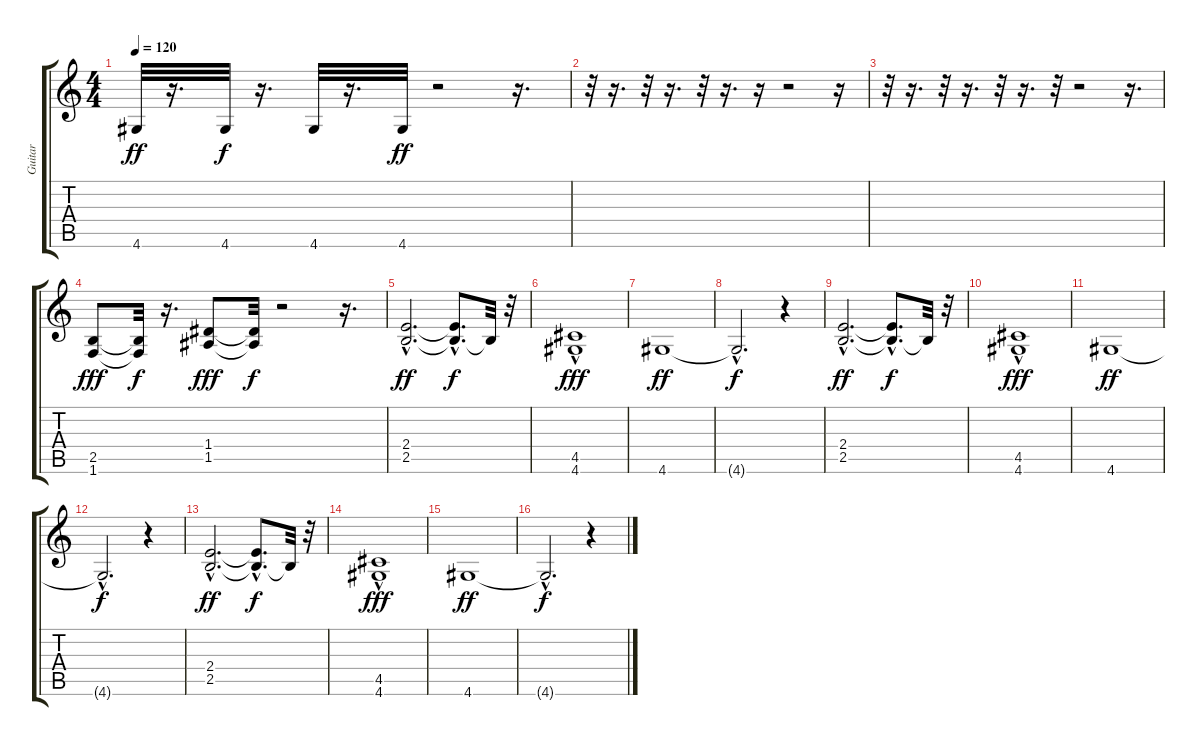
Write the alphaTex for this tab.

\track ("Guitar" "Guitar") {instrument distortionguitar}
\staff {score tabs}
\tuning (E4 B3 G3 D3 A2 E2) {hide}
\ts (4 4)
\tempo 120
\clef g2
\ks c
4.6.32{dy ff} r.16{d} 4.6.32{dy f} r.16{d} 4.6.32 r.16{d} 4.6.32{dy ff} r.2 r.16{d} |
r.32 r.16{d} r.32 r.16{d} r.32 r.16{d} r.16 r.2 r.16 |
r.32 r.16{d} r.32 r.16{d} r.32 r.16{d} r.32 r.2 r.16{d} |
(2.5 1.6).8{dy fff} (2.5{t} 1.6{t}).32{dy f} r.16{d} (1.4 1.5).8{dy fff} (1.4{t} 1.5{t}).32{dy f} r.2 r.16{d} |
(2.4{hac} 2.5{hac}).2{d dy ff} (2.4{hac t} 2.5{hac t}).8{d dy f} 2.5{t}.32 r.32 |
(4.5 4.6{hac}).1{dy fff} |
4.6.1{dy ff} |
4.6{hac t}.2{d dy f} r.4 |
(2.4{hac} 2.5{hac}).2{d dy ff} (2.4{hac t} 2.5{hac t}).8{d dy f} 2.5{t}.32 r.32 |
(4.5 4.6{hac}).1{dy fff} |
4.6.1{dy ff} |
4.6{hac t}.2{d dy f} r.4 |
(2.4{hac} 2.5{hac}).2{d dy ff} (2.4{hac t} 2.5{hac t}).8{d dy f} 2.5{t}.32 r.32 |
(4.5 4.6{hac}).1{dy fff} |
4.6.1{dy ff} |
4.6{hac t}.2{d dy f} r.4
